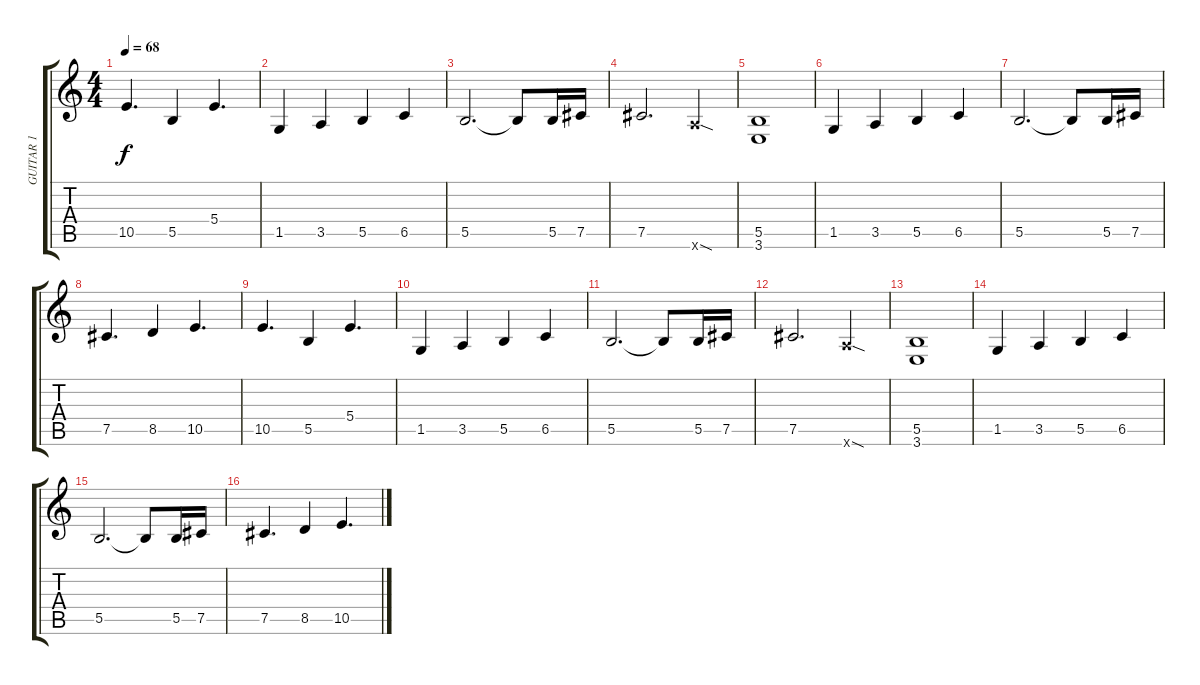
\track ("GUITAR 1" "GUITAR 1") {instrument overdrivenguitar}
\staff {score tabs}
\tuning (Db4 Ab3 E3 B2 Gb2 Db2) {hide}
\ts (4 4)
\tempo 68
\clef g2
\ks c
10.5.4{d dy f} 5.5.4 5.4.4{d} |
1.5.4 3.5.4 5.5.4 6.5.4 |
5.5.2{d} 5.5{t}.8 5.5.16 7.5.16 |
7.5.2{d} 8.6{sod x}.4 |
(5.5 3.6).1 |
1.5.4 3.5.4 5.5.4 6.5.4 |
5.5.2{d} 5.5{t}.8 5.5.16 7.5.16 |
7.5.4{d} 8.5.4 10.5.4{d} |
10.5.4{d} 5.5.4 5.4.4{d} |
1.5.4 3.5.4 5.5.4 6.5.4 |
5.5.2{d} 5.5{t}.8 5.5.16 7.5.16 |
7.5.2{d} 8.6{sod x}.4 |
(5.5 3.6).1 |
1.5.4 3.5.4 5.5.4 6.5.4 |
5.5.2{d} 5.5{t}.8 5.5.16 7.5.16 |
7.5.4{d} 8.5.4 10.5.4{d}
